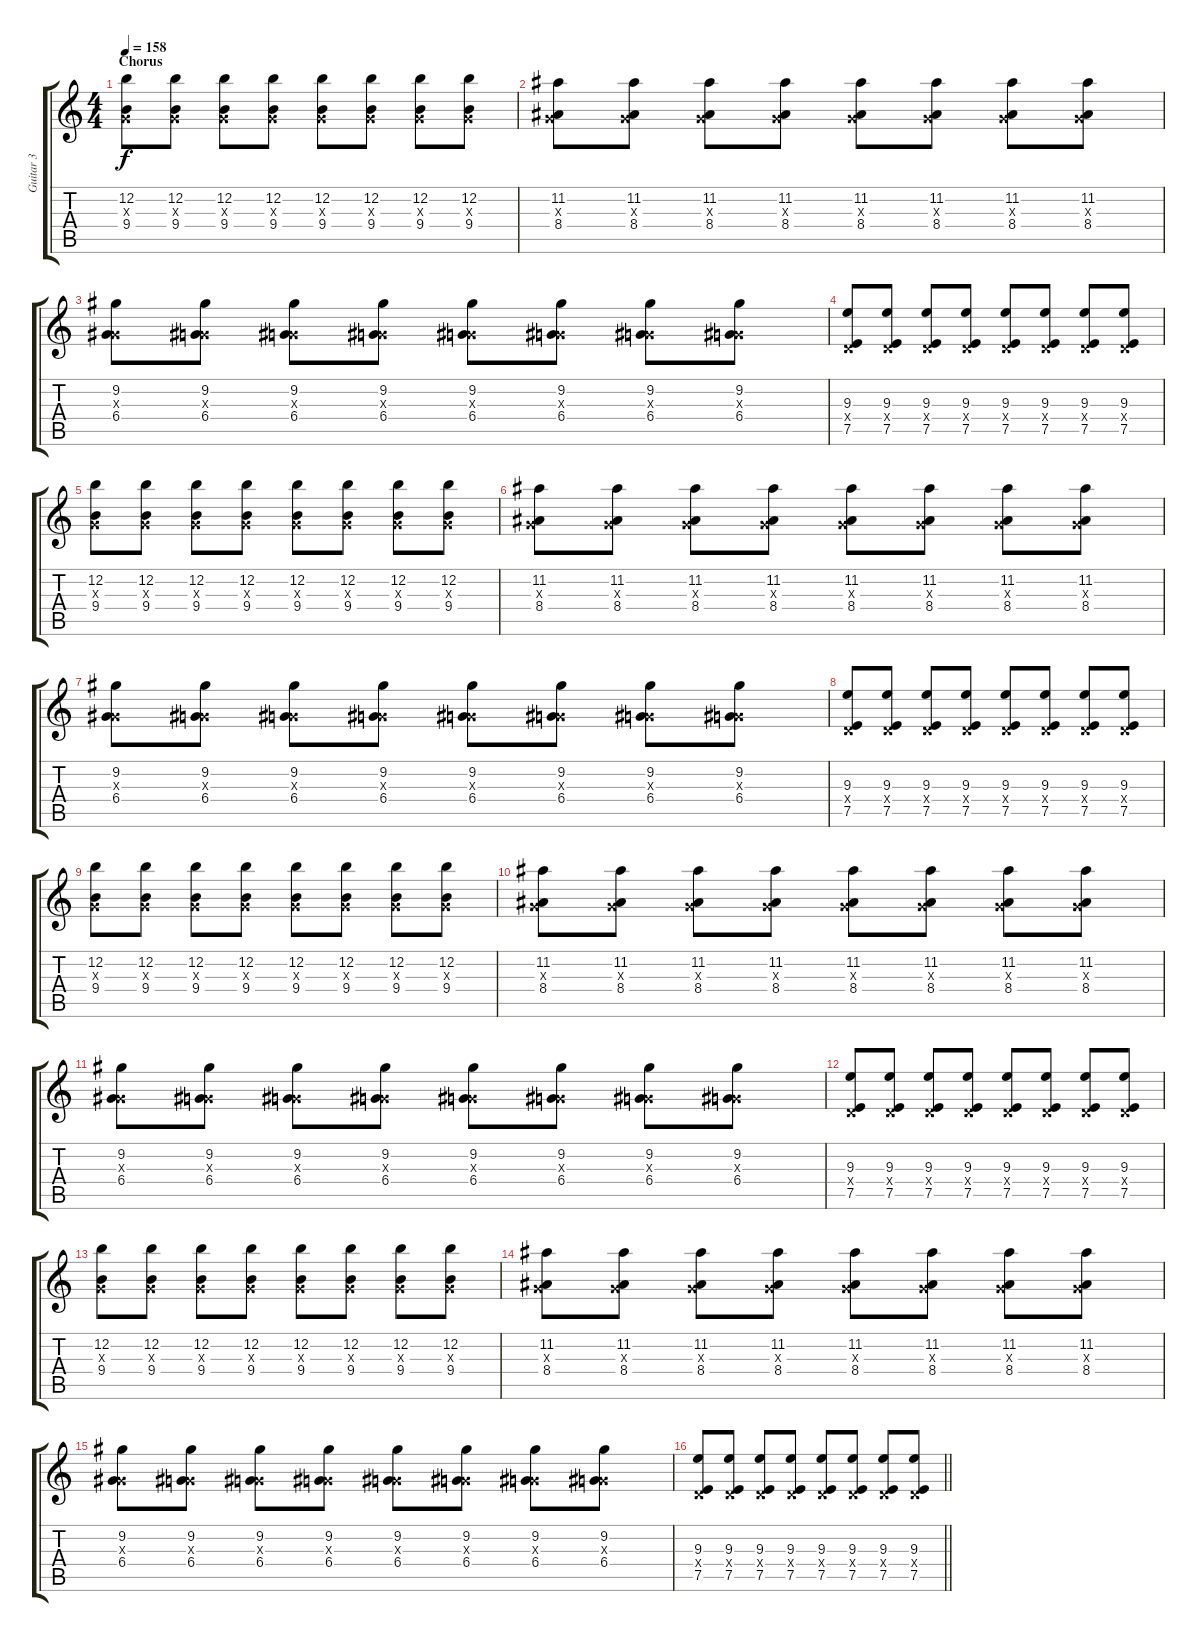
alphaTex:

\track ("Guitar 3" "Guitar 3") {instrument distortionguitar}
\staff {score tabs}
\tuning (E4 B3 G3 D3 A2 E2) {hide}
\ts (4 4)
\section ("" "Chorus")
\tempo 158
\clef g2
\ks c
(12.2 0.3{x} 9.4).8{dy f} (12.2 0.3{x} 9.4).8 (12.2 0.3{x} 9.4).8 (12.2 0.3{x} 9.4).8 (12.2 0.3{x} 9.4).8 (12.2 0.3{x} 9.4).8 (12.2 0.3{x} 9.4).8 (12.2 0.3{x} 9.4).8 |
(11.2 0.3{x} 8.4).8 (11.2 0.3{x} 8.4).8 (11.2 0.3{x} 8.4).8 (11.2 0.3{x} 8.4).8 (11.2 0.3{x} 8.4).8 (11.2 0.3{x} 8.4).8 (11.2 0.3{x} 8.4).8 (11.2 0.3{x} 8.4).8 |
(9.2 0.3{x} 6.4).8 (9.2 0.3{x} 6.4).8 (9.2 0.3{x} 6.4).8 (9.2 0.3{x} 6.4).8 (9.2 0.3{x} 6.4).8 (9.2 0.3{x} 6.4).8 (9.2 0.3{x} 6.4).8 (9.2 0.3{x} 6.4).8 |
(9.3 0.4{x} 7.5).8 (9.3 0.4{x} 7.5).8 (9.3 0.4{x} 7.5).8 (9.3 0.4{x} 7.5).8 (9.3 0.4{x} 7.5).8 (9.3 0.4{x} 7.5).8 (9.3 0.4{x} 7.5).8 (9.3 0.4{x} 7.5).8 |
(12.2 0.3{x} 9.4).8 (12.2 0.3{x} 9.4).8 (12.2 0.3{x} 9.4).8 (12.2 0.3{x} 9.4).8 (12.2 0.3{x} 9.4).8 (12.2 0.3{x} 9.4).8 (12.2 0.3{x} 9.4).8 (12.2 0.3{x} 9.4).8 |
(11.2 0.3{x} 8.4).8 (11.2 0.3{x} 8.4).8 (11.2 0.3{x} 8.4).8 (11.2 0.3{x} 8.4).8 (11.2 0.3{x} 8.4).8 (11.2 0.3{x} 8.4).8 (11.2 0.3{x} 8.4).8 (11.2 0.3{x} 8.4).8 |
(9.2 0.3{x} 6.4).8 (9.2 0.3{x} 6.4).8 (9.2 0.3{x} 6.4).8 (9.2 0.3{x} 6.4).8 (9.2 0.3{x} 6.4).8 (9.2 0.3{x} 6.4).8 (9.2 0.3{x} 6.4).8 (9.2 0.3{x} 6.4).8 |
(9.3 0.4{x} 7.5).8 (9.3 0.4{x} 7.5).8 (9.3 0.4{x} 7.5).8 (9.3 0.4{x} 7.5).8 (9.3 0.4{x} 7.5).8 (9.3 0.4{x} 7.5).8 (9.3 0.4{x} 7.5).8 (9.3 0.4{x} 7.5).8 |
(12.2 0.3{x} 9.4).8 (12.2 0.3{x} 9.4).8 (12.2 0.3{x} 9.4).8 (12.2 0.3{x} 9.4).8 (12.2 0.3{x} 9.4).8 (12.2 0.3{x} 9.4).8 (12.2 0.3{x} 9.4).8 (12.2 0.3{x} 9.4).8 |
(11.2 0.3{x} 8.4).8 (11.2 0.3{x} 8.4).8 (11.2 0.3{x} 8.4).8 (11.2 0.3{x} 8.4).8 (11.2 0.3{x} 8.4).8 (11.2 0.3{x} 8.4).8 (11.2 0.3{x} 8.4).8 (11.2 0.3{x} 8.4).8 |
(9.2 0.3{x} 6.4).8 (9.2 0.3{x} 6.4).8 (9.2 0.3{x} 6.4).8 (9.2 0.3{x} 6.4).8 (9.2 0.3{x} 6.4).8 (9.2 0.3{x} 6.4).8 (9.2 0.3{x} 6.4).8 (9.2 0.3{x} 6.4).8 |
(9.3 0.4{x} 7.5).8 (9.3 0.4{x} 7.5).8 (9.3 0.4{x} 7.5).8 (9.3 0.4{x} 7.5).8 (9.3 0.4{x} 7.5).8 (9.3 0.4{x} 7.5).8 (9.3 0.4{x} 7.5).8 (9.3 0.4{x} 7.5).8 |
(12.2 0.3{x} 9.4).8 (12.2 0.3{x} 9.4).8 (12.2 0.3{x} 9.4).8 (12.2 0.3{x} 9.4).8 (12.2 0.3{x} 9.4).8 (12.2 0.3{x} 9.4).8 (12.2 0.3{x} 9.4).8 (12.2 0.3{x} 9.4).8 |
(11.2 0.3{x} 8.4).8 (11.2 0.3{x} 8.4).8 (11.2 0.3{x} 8.4).8 (11.2 0.3{x} 8.4).8 (11.2 0.3{x} 8.4).8 (11.2 0.3{x} 8.4).8 (11.2 0.3{x} 8.4).8 (11.2 0.3{x} 8.4).8 |
(9.2 0.3{x} 6.4).8 (9.2 0.3{x} 6.4).8 (9.2 0.3{x} 6.4).8 (9.2 0.3{x} 6.4).8 (9.2 0.3{x} 6.4).8 (9.2 0.3{x} 6.4).8 (9.2 0.3{x} 6.4).8 (9.2 0.3{x} 6.4).8 |
\barLineRight lightlight
(9.3 0.4{x} 7.5).8 (9.3 0.4{x} 7.5).8 (9.3 0.4{x} 7.5).8 (9.3 0.4{x} 7.5).8 (9.3 0.4{x} 7.5).8 (9.3 0.4{x} 7.5).8 (9.3 0.4{x} 7.5).8 (9.3 0.4{x} 7.5).8
